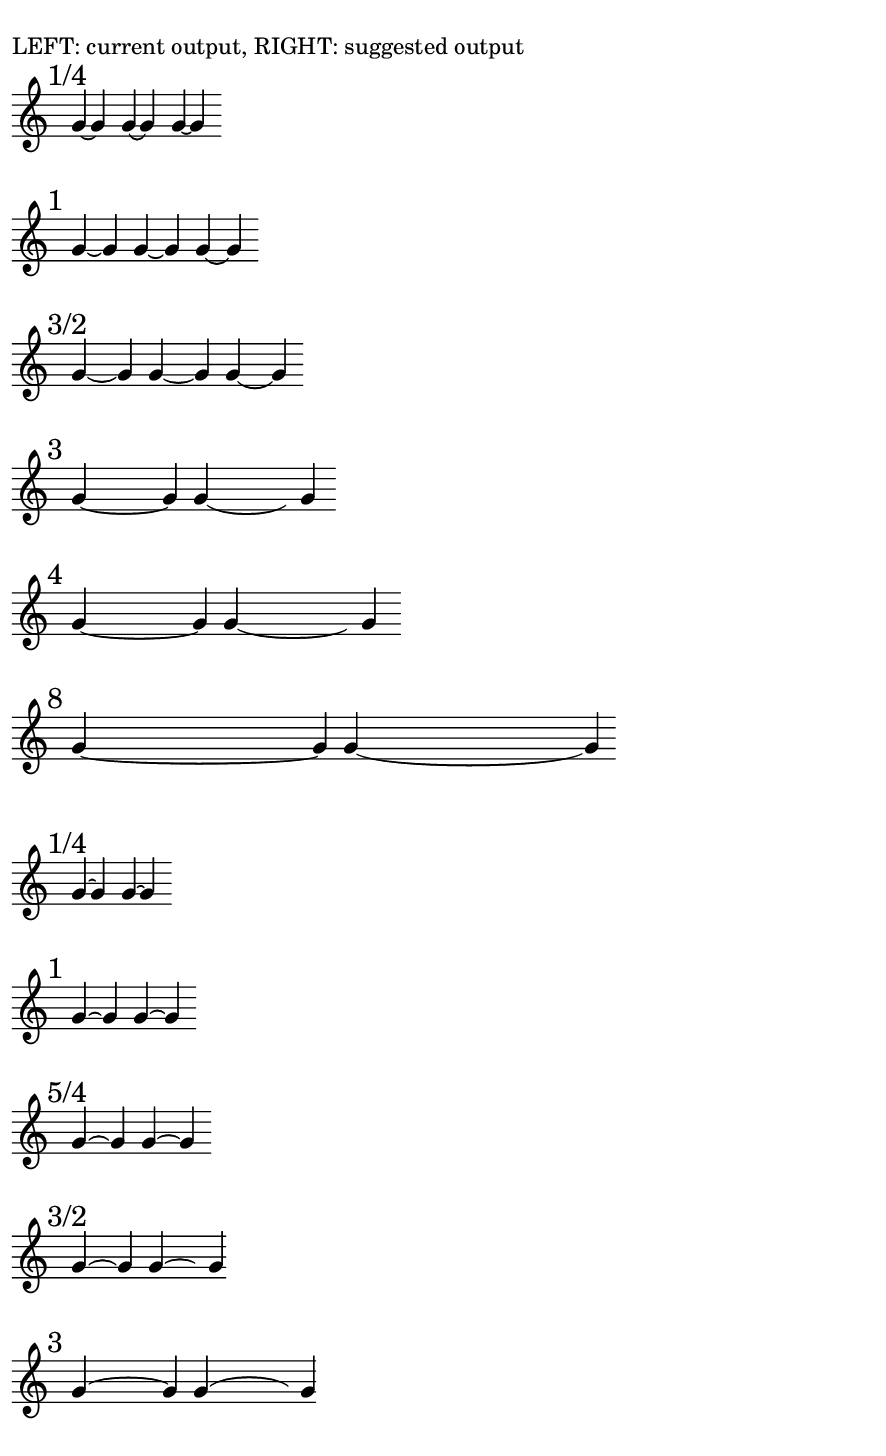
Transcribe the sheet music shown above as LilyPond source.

\version "2.16.2"

\include "../3-tests/global-settings.ily"

\markup { LEFT: current output, RIGHT: suggested output }

\layout {
  % make sure that note spacing won't change (as we rely
  % on spacer rests, not explicit offsets, to put notes apart)
  \override Score.SpacingSpanner #'common-shortest-duration =
  #(ly:make-moment 10 53)
}

\transpose d g
\new Staff {
  \stemUp
  \tieDown

  \mark "1/4"
  d'4*1/4 ~ d'4
  \tie-cps #'((0.731 . -1.8) (1.024 . -2.5) (1.948 . -2.5) (2.241 . -1.8))
  d'4*1/4 ~ d'4
  \tie-cps #'((0.981 . -1.6) (1.182 . -1.83) (1.679 . -1.83) (1.879 . -1.6))
  d'4*1/4 ~ d'4
  \br

  \mark "1"
  d'4 ~ d'4
  \tie-cps #'((1.377 . -1.45) (1.692 . -1.85) (2.470 . -1.85) (2.785 . -1.45))
  d'4 ~ d'
  \tie-cps #'((0.910 . -1.75) (1.398 . -2.5) (2.604 . -2.5) (3.092 . -1.75))
  d'4 ~ d'
  \br

  \mark "3/2"
  d'4 ~ s8 d'4
  \tie-cps #'((1.419 . -1.4) (2.055 . -1.9) (3.626 . -1.9) (4.262 . -1.4))
  d'4 ~ s8 d'4
  \tie-cps #'((1.127 . -1.65) (1.868 . -2.5) (3.700 . -2.5) (4.441 . -1.65))
  d'4 ~ s8 d'4
  \br

  \mark "3"
  d'4 ~ s2 d'4
  <<
    {
      \tie-cps #'((1.271 . -1.55) (2.566 . -2.7) (7.552 . -2.7) (8.847 . -1.55))
      d'4*3 ~ \hideNotes d' \unHideNotes
    }
    \new Voice {
      \once \override Stem #'extra-offset = #'(9.00 . 0)
      \once \override NoteHead #'extra-offset = #'(9.00 . 0)
      d'4
    }
  >>
  \br

  \mark "4"
  d'4 ~ s2. d'4
  <<
    {
      \tie-cps #'((1.328 . -1.5) (3.073 . -2.65) (10.367 . -2.65) (11.813 . -1.5))
      d'4*4 ~ \hideNotes d' \unHideNotes
    }
    \new Voice {
      \once \override Stem #'extra-offset = #'(12.00 . 0)
      \once \override NoteHead #'extra-offset = #'(12.00 . 0)
      d'4
    }
  >>
  \br

  \mark "8"
  d'4 ~ s1.. d'4
  \shape Tie #'((0.4 . 0.2)(1.4 . -0.3)(-1.7 . -0.3)(-0.7 . 0.25))
  d'4 ~ s1.. d'4
  \br
}


\transpose d g
\new Staff {
  \stemUp
  \tieUp

  \mark "1/4"
  d'4*1/4 ~ d'4
  \tie-cps #'((1.5 . -0.42) (1.637 . -0.18) (2.015 . -0.18) (2.15 . -0.42))
  d'4*1/4 ~ d'4
  \br

  \mark "1"
  d'4 ~ d'4
  \tie-cps #'((1.554 . -0.55) (1.854 . -0.15) (2.639 . -0.15) (2.939 . -0.55))
  d'4 ~ d'4
  \br

  \mark "5/4"
  d'4 ~ s16 d'4
  \tie-cps #'((1.554 . -0.6) (2.000 . -0.15) (3.174 . -0.15) (3.647 . -0.6))
  d'4 ~ s16 d'4
  \br

  \mark "3/2"
  d'4 ~ s8 d'4
  <<
    {
      \tie-cps #'((1.554 . -0.6) (2.19 . -0.1) (3.759 . -0.1) (4.397 . -0.6))
      d'4 ~ s8 \hideNotes d'4 \unHideNotes
    }
    \new Voice {
      \once \override Stem #'extra-offset = #'(4.5 . 0)
      \once \override NoteHead #'extra-offset = #'(4.5 . 0)
      d'4
    }
  >>
  \br

  \mark "3"
  d'4 ~ s2 d'4
  <<
    {
      \tie-cps #'((1.554 . -0.45) (2.866 . 0.7) (7.752 . 0.7) (9.065 . -0.45))
      d'4 ~ s2 \hideNotes d'4 \unHideNotes
    }
    \new Voice {
      \once \override Stem #'extra-offset = #'(9.00 . 0)
      \once \override NoteHead #'extra-offset = #'(9.00 . 0)
      d'4
    }
  >>
  \br
}
